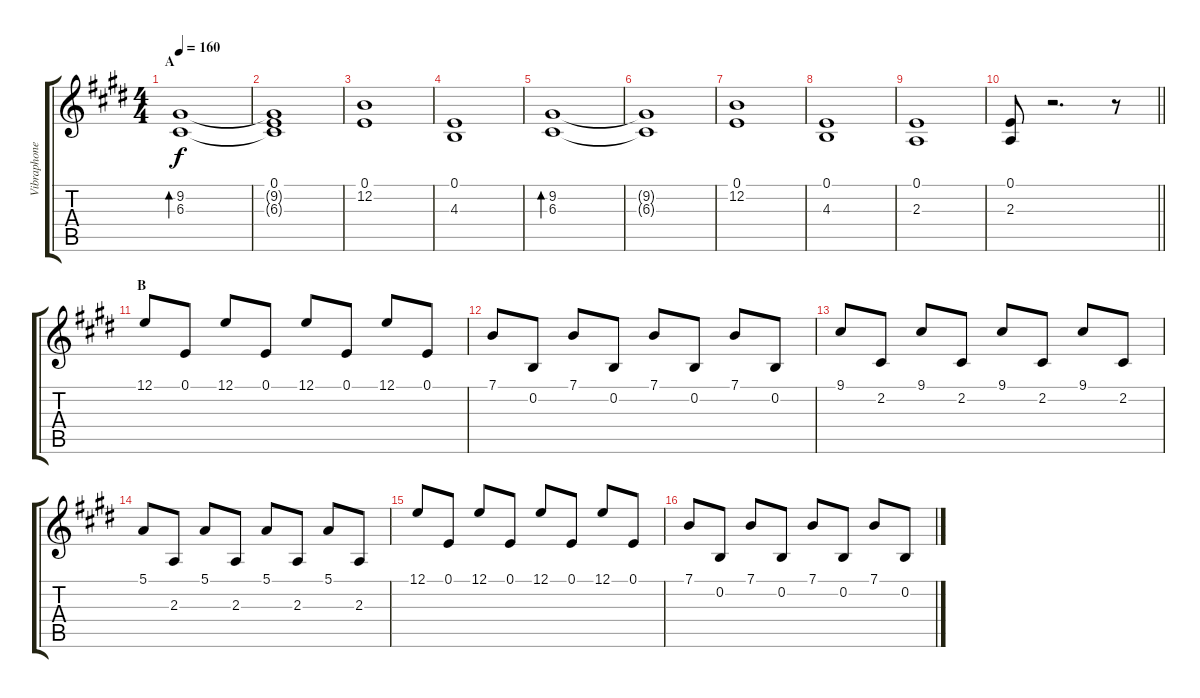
\track ("Vibraphone" "Vibraphone") {instrument vibraphone}
\staff {score tabs}
\tuning (E4 B3 G3 D3 A2 E2) {hide}
\ts (4 4)
\section ("" "A")
\tempo 160
\clef g2
\ks e
(9.2 6.3).1{bd 240 dy f} |
(0.1 9.2{t} 6.3{t}).1 |
(0.1 12.2).1 |
(0.1 4.3).1 |
(9.2 6.3).1{bd 240 volume 9} |
(9.2{t} 6.3{t}).1 |
(0.1 12.2).1 |
(0.1 4.3).1 |
(0.1 2.3).1 |
\barLineRight lightlight
(0.1 2.3).8 r.2{d} r.8 |
\section ("" "B")
12.1.8 0.1.8 12.1.8 0.1.8 12.1.8 0.1.8 12.1.8 0.1.8 |
7.1.8 0.2.8 7.1.8 0.2.8 7.1.8 0.2.8 7.1.8 0.2.8 |
9.1.8 2.2.8 9.1.8 2.2.8 9.1.8 2.2.8 9.1.8 2.2.8 |
5.1.8 2.3.8 5.1.8 2.3.8 5.1.8 2.3.8 5.1.8 2.3.8 |
12.1.8 0.1.8 12.1.8 0.1.8 12.1.8 0.1.8 12.1.8 0.1.8 |
7.1.8 0.2.8 7.1.8 0.2.8 7.1.8 0.2.8 7.1.8 0.2.8
